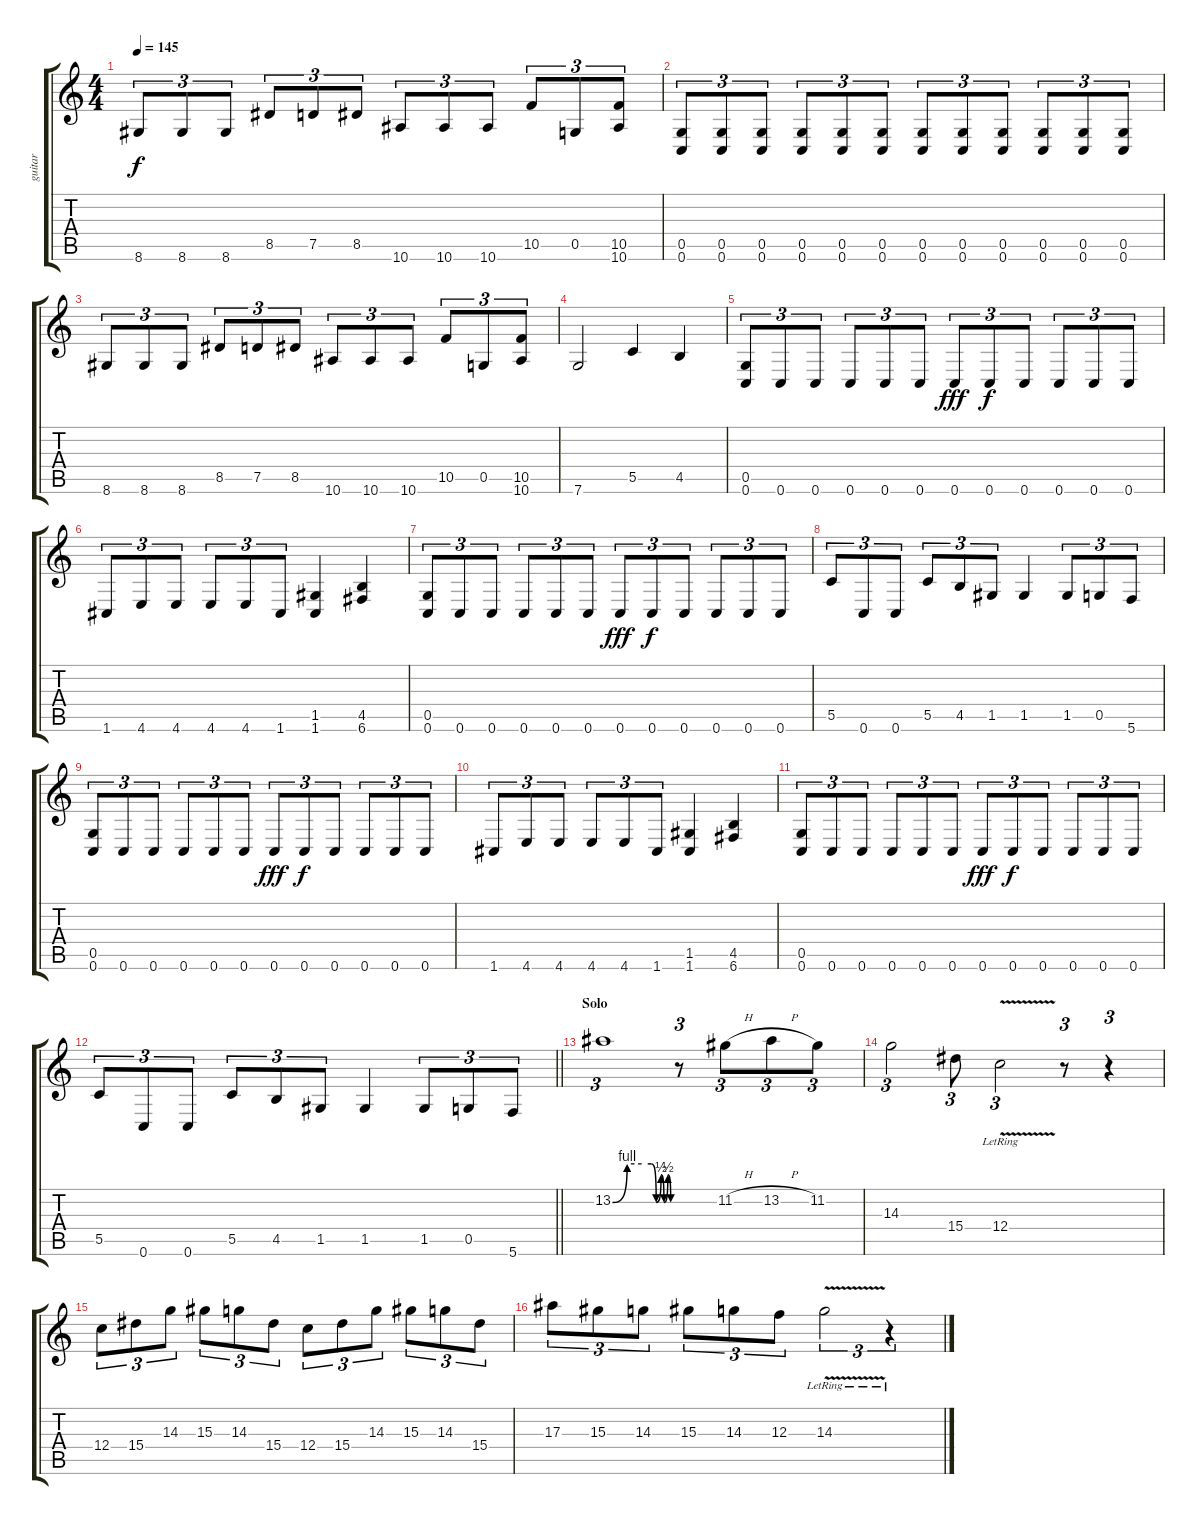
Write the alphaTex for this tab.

\track ("guitar" "guitar") {instrument distortionguitar}
\staff {score tabs}
\tuning (D4 A3 F3 C3 G2 C2) {hide}
\ts (4 4)
\tempo 145
\clef g2
\ks c
8.6.8{tu (3 2) dy f} 8.6.8{tu (3 2)} 8.6.8{tu (3 2)} 8.5.8{tu (3 2)} 7.5.8{tu (3 2)} 8.5.8{tu (3 2)} 10.6.8{tu (3 2)} 10.6.8{tu (3 2)} 10.6.8{tu (3 2)} 10.5.8{tu (3 2)} 0.5.8{tu (3 2)} (10.5 10.6).8{tu (3 2)} |
(0.5 0.6).8{tu (3 2)} (0.5 0.6).8{tu (3 2)} (0.5 0.6).8{tu (3 2)} (0.5 0.6).8{tu (3 2)} (0.5 0.6).8{tu (3 2)} (0.5 0.6).8{tu (3 2)} (0.5 0.6).8{tu (3 2)} (0.5 0.6).8{tu (3 2)} (0.5 0.6).8{tu (3 2)} (0.5 0.6).8{tu (3 2)} (0.5 0.6).8{tu (3 2)} (0.5 0.6).8{tu (3 2)} |
8.6.8{tu (3 2)} 8.6.8{tu (3 2)} 8.6.8{tu (3 2)} 8.5.8{tu (3 2)} 7.5.8{tu (3 2)} 8.5.8{tu (3 2)} 10.6.8{tu (3 2)} 10.6.8{tu (3 2)} 10.6.8{tu (3 2)} 10.5.8{tu (3 2)} 0.5.8{tu (3 2)} (10.5 10.6).8{tu (3 2)} |
7.6.2 5.5.4 4.5.4 |
(0.5 0.6).8{tu (3 2)} 0.6.8{tu (3 2)} 0.6.8{tu (3 2)} 0.6.8{tu (3 2)} 0.6.8{tu (3 2)} 0.6.8{tu (3 2)} 0.6.8{tu (3 2) dy fff} 0.6.8{tu (3 2) dy f} 0.6.8{tu (3 2)} 0.6.8{tu (3 2)} 0.6.8{tu (3 2)} 0.6.8{tu (3 2)} |
1.6.8{tu (3 2)} 4.6.8{tu (3 2)} 4.6.8{tu (3 2)} 4.6.8{tu (3 2)} 4.6.8{tu (3 2)} 1.6.8{tu (3 2)} (1.5 1.6).4 (4.5 6.6).4 |
(0.5 0.6).8{tu (3 2)} 0.6.8{tu (3 2)} 0.6.8{tu (3 2)} 0.6.8{tu (3 2)} 0.6.8{tu (3 2)} 0.6.8{tu (3 2)} 0.6.8{tu (3 2) dy fff} 0.6.8{tu (3 2) dy f} 0.6.8{tu (3 2)} 0.6.8{tu (3 2)} 0.6.8{tu (3 2)} 0.6.8{tu (3 2)} |
5.5.8{tu (3 2)} 0.6.8{tu (3 2)} 0.6.8{tu (3 2)} 5.5.8{tu (3 2)} 4.5.8{tu (3 2)} 1.5.8{tu (3 2)} 1.5.4 1.5.8{tu (3 2)} 0.5.8{tu (3 2)} 5.6.8{tu (3 2)} |
(0.5 0.6).8{tu (3 2)} 0.6.8{tu (3 2)} 0.6.8{tu (3 2)} 0.6.8{tu (3 2)} 0.6.8{tu (3 2)} 0.6.8{tu (3 2)} 0.6.8{tu (3 2) dy fff} 0.6.8{tu (3 2) dy f} 0.6.8{tu (3 2)} 0.6.8{tu (3 2)} 0.6.8{tu (3 2)} 0.6.8{tu (3 2)} |
1.6.8{tu (3 2)} 4.6.8{tu (3 2)} 4.6.8{tu (3 2)} 4.6.8{tu (3 2)} 4.6.8{tu (3 2)} 1.6.8{tu (3 2)} (1.5 1.6).4 (4.5 6.6).4 |
(0.5 0.6).8{tu (3 2)} 0.6.8{tu (3 2)} 0.6.8{tu (3 2)} 0.6.8{tu (3 2)} 0.6.8{tu (3 2)} 0.6.8{tu (3 2)} 0.6.8{tu (3 2) dy fff} 0.6.8{tu (3 2) dy f} 0.6.8{tu (3 2)} 0.6.8{tu (3 2)} 0.6.8{tu (3 2)} 0.6.8{tu (3 2)} |
\barLineRight lightlight
5.5.8{tu (3 2)} 0.6.8{tu (3 2)} 0.6.8{tu (3 2)} 5.5.8{tu (3 2)} 4.5.8{tu (3 2)} 1.5.8{tu (3 2)} 1.5.4 1.5.8{tu (3 2)} 0.5.8{tu (3 2)} 5.6.8{tu (3 2)} |
\section ("" "Solo")
13.2{be (custom 0 0 15 4 30 4 40 4 45 0 50 2 53 0 57 2 60 0)}.1{tu (3 2)} r.8{tu (3 2)} 11.2{h}.8{tu (3 2)} 13.2{h}.8{tu (3 2)} 11.2.8{tu (3 2)} |
14.3.2{tu (3 2)} 15.4.8{tu (3 2)} 12.4{v lr}.2{tu (3 2)} r.8{tu (3 2)} r.4{tu (3 2)} |
12.4.8{tu (3 2)} 15.4.8{tu (3 2)} 14.3.8{tu (3 2)} 15.3.8{tu (3 2)} 14.3.8{tu (3 2)} 15.4.8{tu (3 2)} 12.4.8{tu (3 2)} 15.4.8{tu (3 2)} 14.3.8{tu (3 2)} 15.3.8{tu (3 2)} 14.3.8{tu (3 2)} 15.4.8{tu (3 2)} |
17.3.8{tu (3 2)} 15.3.8{tu (3 2)} 14.3.8{tu (3 2)} 15.3.8{tu (3 2)} 14.3.8{tu (3 2)} 12.3.8{tu (3 2)} 14.3{v lr}.2{tu (3 2)} r.4{tu (3 2)}
